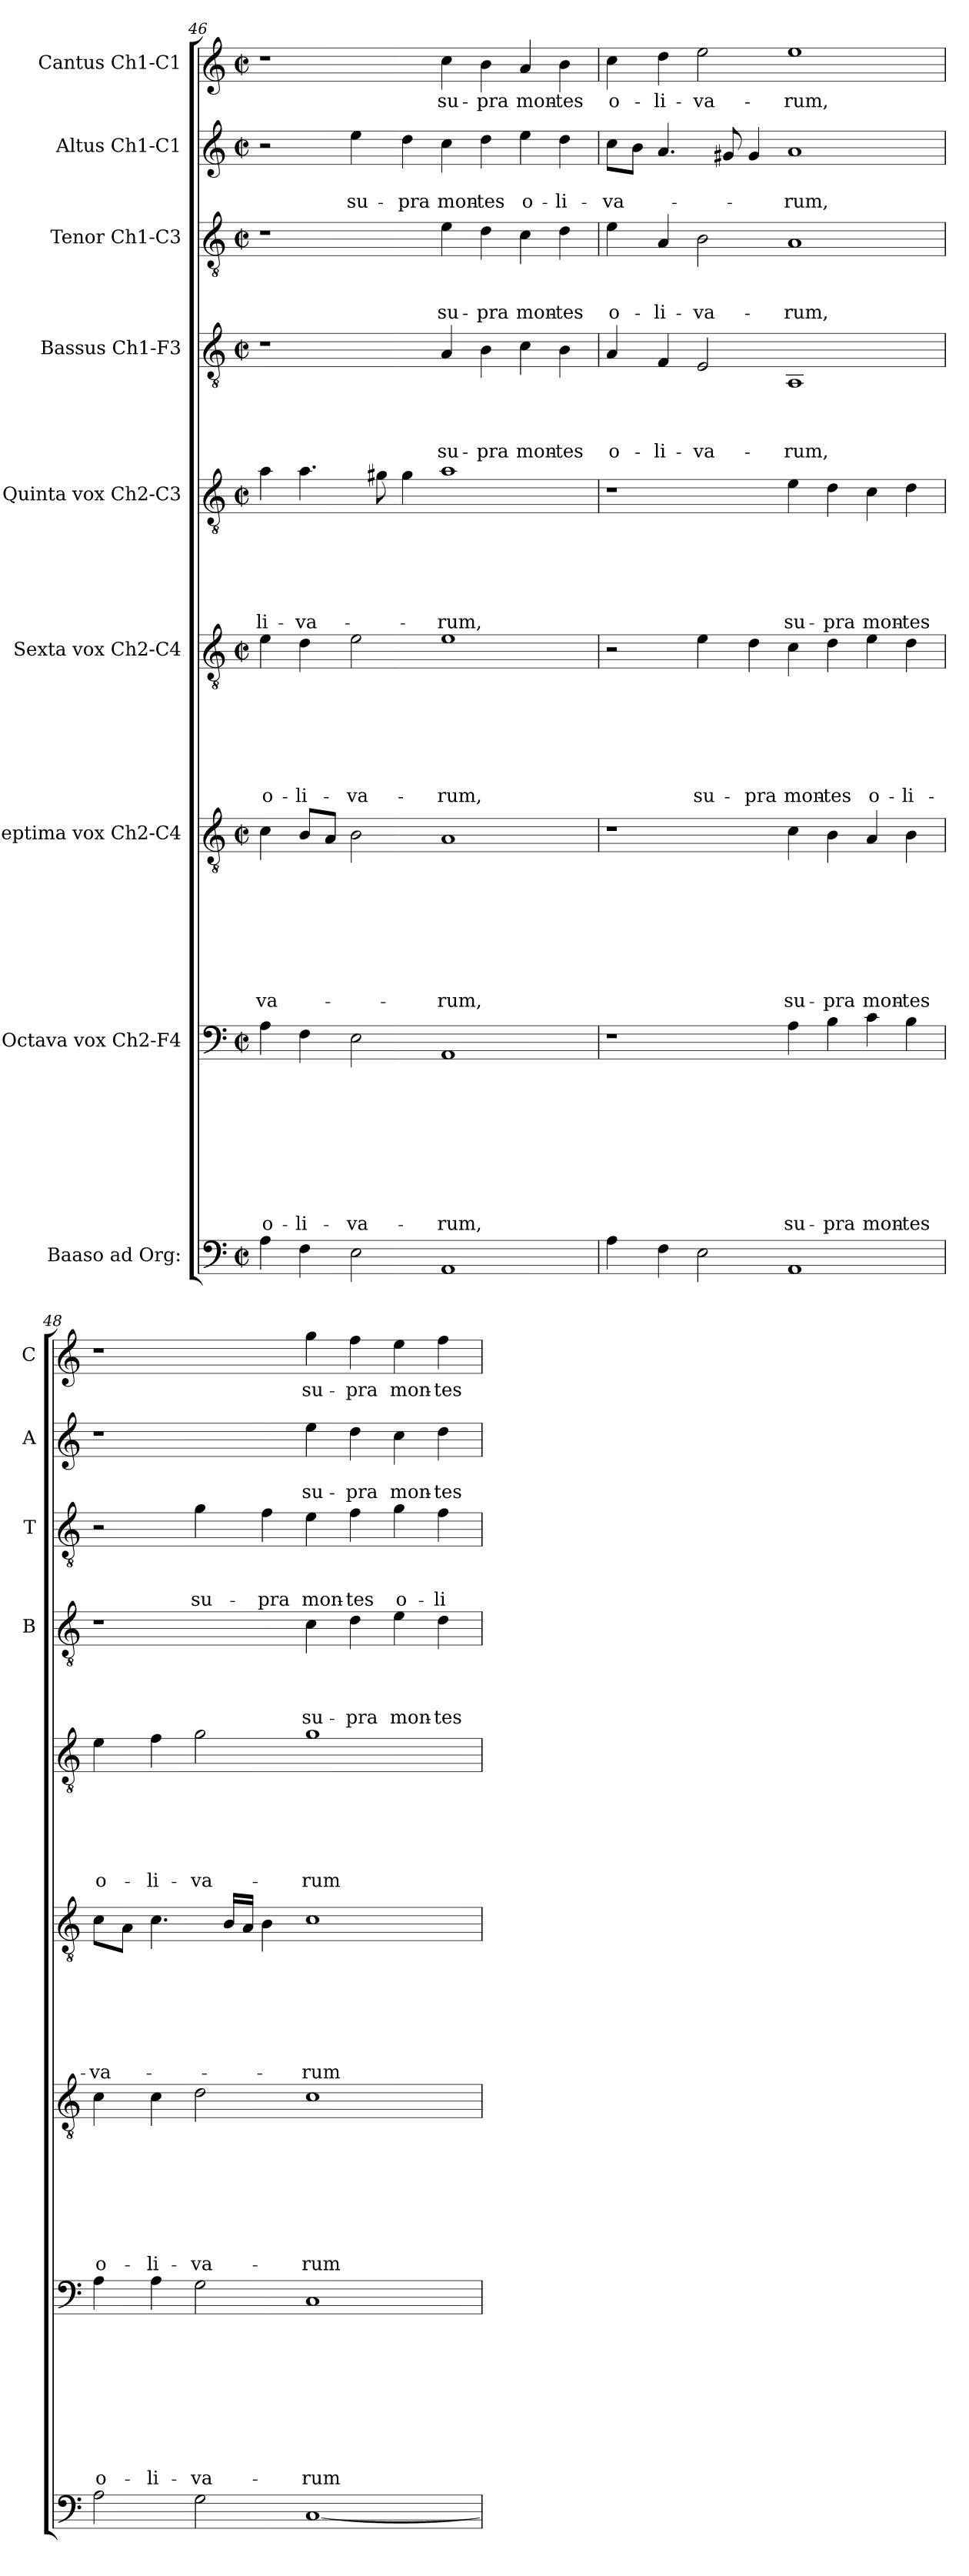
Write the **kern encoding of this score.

**kern	**kern	**text	**text	**text	**text	**text	**text	**text	**text	**text	**kern	**text	**text	**text	**text	**text	**text	**text	**text	**kern	**text	**text	**text	**text	**text	**text	**text	**kern	**text	**text	**text	**text	**text	**text	**kern	**text	**text	**text	**text	**kern	**text	**text	**text	**kern	**text	**text	**kern	**text
*part9	*part8	*part8	*part8	*part8	*part8	*part8	*part8	*part8	*part8	*part8	*part7	*part7	*part7	*part7	*part7	*part7	*part7	*part7	*part7	*part6	*part6	*part6	*part6	*part6	*part6	*part6	*part6	*part5	*part5	*part5	*part5	*part5	*part5	*part5	*part4	*part4	*part4	*part4	*part4	*part3	*part3	*part3	*part3	*part2	*part2	*part2	*part1	*part1
*staff9	*staff8	*staff8	*staff8	*staff8	*staff8	*staff8	*staff8	*staff8	*staff8	*staff8	*staff7	*staff7	*staff7	*staff7	*staff7	*staff7	*staff7	*staff7	*staff7	*staff6	*staff6	*staff6	*staff6	*staff6	*staff6	*staff6	*staff6	*staff5	*staff5	*staff5	*staff5	*staff5	*staff5	*staff5	*staff4	*staff4	*staff4	*staff4	*staff4	*staff3	*staff3	*staff3	*staff3	*staff2	*staff2	*staff2	*staff1	*staff1
*I"Baaso ad Org:	*I"Octava vox Ch2-F4	*	*	*	*	*	*	*	*	*	*I"Septima vox Ch2-C4	*	*	*	*	*	*	*	*	*I"Sexta vox Ch2-C4	*	*	*	*	*	*	*	*I"Quinta vox  Ch2-C3	*	*	*	*	*	*	*I"Bassus Ch1-F3	*	*	*	*	*I"Tenor Ch1-C3	*	*	*	*I"Altus Ch1-C1	*	*	*I"Cantus Ch1-C1	*
*	*	*	*	*	*	*	*	*	*	*	*	*	*	*	*	*	*	*	*	*	*	*	*	*	*	*	*	*	*	*	*	*	*	*	*I'B	*	*	*	*	*I'T	*	*	*	*I'A	*	*	*I'C	*
!!LO:PB:g=z
*clefF4	*clefF4	*	*	*	*	*	*	*	*	*	*clefGv2	*	*	*	*	*	*	*	*	*clefGv2	*	*	*	*	*	*	*	*clefGv2	*	*	*	*	*	*	*clefGv2	*	*	*	*	*clefGv2	*	*	*	*clefG2	*	*	*clefG2	*
*k[]	*k[]	*	*	*	*	*	*	*	*	*	*k[]	*	*	*	*	*	*	*	*	*k[]	*	*	*	*	*	*	*	*k[]	*	*	*	*	*	*	*k[]	*	*	*	*	*k[]	*	*	*	*k[]	*	*	*k[]	*
*C:	*C:	*	*	*	*	*	*	*	*	*	*C:	*	*	*	*	*	*	*	*	*C:	*	*	*	*	*	*	*	*C:	*	*	*	*	*	*	*C:	*	*	*	*	*C:	*	*	*	*C:	*	*	*C:	*
*M2/2	*M2/2	*	*	*	*	*	*	*	*	*	*M2/2	*	*	*	*	*	*	*	*	*M2/2	*	*	*	*	*	*	*	*M2/2	*	*	*	*	*	*	*M2/2	*	*	*	*	*M2/2	*	*	*	*M2/2	*	*	*M2/2	*
*met(c|)	*met(c|)	*	*	*	*	*	*	*	*	*	*met(c|)	*	*	*	*	*	*	*	*	*met(c|)	*	*	*	*	*	*	*	*met(c|)	*	*	*	*	*	*	*met(c|)	*	*	*	*	*met(c|)	*	*	*	*met(c|)	*	*	*met(c|)	*
=46	=46	=46	=46	=46	=46	=46	=46	=46	=46	=46	=46	=46	=46	=46	=46	=46	=46	=46	=46	=46	=46	=46	=46	=46	=46	=46	=46	=46	=46	=46	=46	=46	=46	=46	=46	=46	=46	=46	=46	=46	=46	=46	=46	=46	=46	=46	=46	=46
!	!	!	!	!	!	!	!	!	!	!LO:LY:b	!	!	!	!	!	!	!	!	!LO:LY:b	!	!	!	!	!	!	!	!LO:LY:b	!	!	!	!	!	!	!LO:LY:b	!	!	!	!	!	!	!	!	!	!	!	!	!	!
4A\	4A\	.	.	.	.	.	.	.	.	o-	4c\	.	.	.	.	.	.	.	-va-	4e\	.	.	.	.	.	.	o-	4a\	.	.	.	.	.	-li-	1r	.	.	.	.	1r	.	.	.	2r	.	.	1r	.
!	!	!	!	!	!	!	!	!	!	!LO:LY:b	!	!	!	!	!	!	!	!	!	!	!	!	!	!	!	!	!LO:LY:b	!	!	!	!	!	!	!LO:LY:b	!	!	!	!	!	!	!	!	!	!	!	!	!	!
4F\	4F\	.	.	.	.	.	.	.	.	-li-	8B/L	.	.	.	.	.	.	.	.	4d\	.	.	.	.	.	.	-li-	4.a\	.	.	.	.	.	-va-	.	.	.	.	.	.	.	.	.	.	.	.	.	.
.	.	.	.	.	.	.	.	.	.	.	8A/J	.	.	.	.	.	.	.	.	.	.	.	.	.	.	.	.	.	.	.	.	.	.	.	.	.	.	.	.	.	.	.	.	.	.	.	.	.
!	!	!	!	!	!	!	!	!	!	!LO:LY:b	!	!	!	!	!	!	!	!	!	!	!	!	!	!	!	!	!LO:LY:b	!	!	!	!	!	!	!	!	!	!	!	!	!	!	!	!	!	!	!LO:LY:b	!	!
2E\	2E\	.	.	.	.	.	.	.	.	-va-	2B\	.	.	.	.	.	.	.	.	2e\	.	.	.	.	.	.	-va-	.	.	.	.	.	.	.	.	.	.	.	.	.	.	.	.	4ee\	.	su-	.	.
.	.	.	.	.	.	.	.	.	.	.	.	.	.	.	.	.	.	.	.	.	.	.	.	.	.	.	.	8g#X\	.	.	.	.	.	.	.	.	.	.	.	.	.	.	.	.	.	.	.	.
!	!	!	!	!	!	!	!	!	!	!	!	!	!	!	!	!	!	!	!	!	!	!	!	!	!	!	!	!	!	!	!	!	!	!	!	!	!	!	!	!	!	!	!	!	!	!LO:LY:b	!	!
.	.	.	.	.	.	.	.	.	.	.	.	.	.	.	.	.	.	.	.	.	.	.	.	.	.	.	.	4g#\	.	.	.	.	.	.	.	.	.	.	.	.	.	.	.	4dd\	.	-pra	.	.
!	!	!	!	!	!	!	!	!	!	!LO:LY:b	!	!	!	!	!	!	!	!	!LO:LY:b	!	!	!	!	!	!	!	!LO:LY:b	!	!	!	!	!	!	!LO:LY:b	!	!	!	!	!LO:LY:b	!	!	!	!LO:LY:b	!	!	!LO:LY:b	!	!LO:LY:b
1AA	1AA	.	.	.	.	.	.	.	.	-rum,	1A	.	.	.	.	.	.	.	-rum,	1e	.	.	.	.	.	.	-rum,	1a	.	.	.	.	.	-rum,	4A/	.	.	.	su-	4e\	.	.	su-	4cc\	.	mon-	4cc\	su-
!	!	!	!	!	!	!	!	!	!	!	!	!	!	!	!	!	!	!	!	!	!	!	!	!	!	!	!	!	!	!	!	!	!	!	!	!	!	!	!LO:LY:b	!	!	!	!LO:LY:b	!	!	!LO:LY:b	!	!LO:LY:b
.	.	.	.	.	.	.	.	.	.	.	.	.	.	.	.	.	.	.	.	.	.	.	.	.	.	.	.	.	.	.	.	.	.	.	4B\	.	.	.	-pra	4d\	.	.	-pra	4dd\	.	-tes	4b\	-pra
!	!	!	!	!	!	!	!	!	!	!	!	!	!	!	!	!	!	!	!	!	!	!	!	!	!	!	!	!	!	!	!	!	!	!	!	!	!	!	!LO:LY:b	!	!	!	!LO:LY:b	!	!	!LO:LY:b	!	!LO:LY:b
.	.	.	.	.	.	.	.	.	.	.	.	.	.	.	.	.	.	.	.	.	.	.	.	.	.	.	.	.	.	.	.	.	.	.	4c\	.	.	.	mon-	4c\	.	.	mon-	4ee\	.	o-	4a/	mon-
!	!	!	!	!	!	!	!	!	!	!	!	!	!	!	!	!	!	!	!	!	!	!	!	!	!	!	!	!	!	!	!	!	!	!	!	!	!	!	!LO:LY:b	!	!	!	!LO:LY:b	!	!	!LO:LY:b	!	!LO:LY:b
.	.	.	.	.	.	.	.	.	.	.	.	.	.	.	.	.	.	.	.	.	.	.	.	.	.	.	.	.	.	.	.	.	.	.	4B\	.	.	.	-tes	4d\	.	.	-tes	4dd\	.	-li-	4b\	-tes
=47	=47	=47	=47	=47	=47	=47	=47	=47	=47	=47	=47	=47	=47	=47	=47	=47	=47	=47	=47	=47	=47	=47	=47	=47	=47	=47	=47	=47	=47	=47	=47	=47	=47	=47	=47	=47	=47	=47	=47	=47	=47	=47	=47	=47	=47	=47	=47	=47
!	!	!	!	!	!	!	!	!	!	!	!	!	!	!	!	!	!	!	!	!	!	!	!	!	!	!	!	!	!	!	!	!	!	!	!	!	!	!	!LO:LY:b	!	!	!	!LO:LY:b	!	!	!LO:LY:b	!	!LO:LY:b
4A\	1r	.	.	.	.	.	.	.	.	.	1r	.	.	.	.	.	.	.	.	2r	.	.	.	.	.	.	.	1r	.	.	.	.	.	.	4A/	.	.	.	o-	4e\	.	.	o-	8cc\L	.	-va-	4cc\	o-
.	.	.	.	.	.	.	.	.	.	.	.	.	.	.	.	.	.	.	.	.	.	.	.	.	.	.	.	.	.	.	.	.	.	.	.	.	.	.	.	.	.	.	.	8b\J	.	.	.	.
!	!	!	!	!	!	!	!	!	!	!	!	!	!	!	!	!	!	!	!	!	!	!	!	!	!	!	!	!	!	!	!	!	!	!	!	!	!	!	!LO:LY:b	!	!	!	!LO:LY:b	!	!	!	!	!LO:LY:b
4F\	.	.	.	.	.	.	.	.	.	.	.	.	.	.	.	.	.	.	.	.	.	.	.	.	.	.	.	.	.	.	.	.	.	.	4F/	.	.	.	-li-	4A/	.	.	-li-	4.a/	.	.	4dd\	-li-
!	!	!	!	!	!	!	!	!	!	!	!	!	!	!	!	!	!	!	!	!	!	!	!	!	!	!	!LO:LY:b	!	!	!	!	!	!	!	!	!	!	!	!LO:LY:b	!	!	!	!LO:LY:b	!	!	!	!	!LO:LY:b
2E\	.	.	.	.	.	.	.	.	.	.	.	.	.	.	.	.	.	.	.	4e\	.	.	.	.	.	.	su-	.	.	.	.	.	.	.	2E/	.	.	.	-va-	2B\	.	.	-va-	.	.	.	2ee\	-va-
.	.	.	.	.	.	.	.	.	.	.	.	.	.	.	.	.	.	.	.	.	.	.	.	.	.	.	.	.	.	.	.	.	.	.	.	.	.	.	.	.	.	.	.	8g#X/	.	.	.	.
!	!	!	!	!	!	!	!	!	!	!	!	!	!	!	!	!	!	!	!	!	!	!	!	!	!	!	!LO:LY:b	!	!	!	!	!	!	!	!	!	!	!	!	!	!	!	!	!	!	!	!	!
.	.	.	.	.	.	.	.	.	.	.	.	.	.	.	.	.	.	.	.	4d\	.	.	.	.	.	.	-pra	.	.	.	.	.	.	.	.	.	.	.	.	.	.	.	.	4g#/	.	.	.	.
!	!	!	!	!	!	!	!	!	!	!LO:LY:b	!	!	!	!	!	!	!	!	!LO:LY:b	!	!	!	!	!	!	!	!LO:LY:b	!	!	!	!	!	!	!LO:LY:b	!	!	!	!	!LO:LY:b	!	!	!	!LO:LY:b	!	!	!LO:LY:b	!	!LO:LY:b
1AA	4A\	.	.	.	.	.	.	.	.	su-	4c\	.	.	.	.	.	.	.	su-	4c\	.	.	.	.	.	.	mon-	4e\	.	.	.	.	.	su-	1AA	.	.	.	-rum,	1A	.	.	-rum,	1a	.	-rum,	1ee	-rum,
!	!	!	!	!	!	!	!	!	!	!LO:LY:b	!	!	!	!	!	!	!	!	!LO:LY:b	!	!	!	!	!	!	!	!LO:LY:b	!	!	!	!	!	!	!LO:LY:b	!	!	!	!	!	!	!	!	!	!	!	!	!	!
.	4B\	.	.	.	.	.	.	.	.	-pra	4B\	.	.	.	.	.	.	.	-pra	4d\	.	.	.	.	.	.	-tes	4d\	.	.	.	.	.	-pra	.	.	.	.	.	.	.	.	.	.	.	.	.	.
!	!	!	!	!	!	!	!	!	!	!LO:LY:b	!	!	!	!	!	!	!	!	!LO:LY:b	!	!	!	!	!	!	!	!LO:LY:b	!	!	!	!	!	!	!LO:LY:b	!	!	!	!	!	!	!	!	!	!	!	!	!	!
.	4c\	.	.	.	.	.	.	.	.	mon-	4A/	.	.	.	.	.	.	.	mon-	4e\	.	.	.	.	.	.	o-	4c\	.	.	.	.	.	mon-	.	.	.	.	.	.	.	.	.	.	.	.	.	.
!	!	!	!	!	!	!	!	!	!	!LO:LY:b	!	!	!	!	!	!	!	!	!LO:LY:b	!	!	!	!	!	!	!	!LO:LY:b	!	!	!	!	!	!	!LO:LY:b	!	!	!	!	!	!	!	!	!	!	!	!	!	!
.	4B\	.	.	.	.	.	.	.	.	-tes	4B\	.	.	.	.	.	.	.	-tes	4d\	.	.	.	.	.	.	-li-	4d\	.	.	.	.	.	-tes	.	.	.	.	.	.	.	.	.	.	.	.	.	.
=48	=48	=48	=48	=48	=48	=48	=48	=48	=48	=48	=48	=48	=48	=48	=48	=48	=48	=48	=48	=48	=48	=48	=48	=48	=48	=48	=48	=48	=48	=48	=48	=48	=48	=48	=48	=48	=48	=48	=48	=48	=48	=48	=48	=48	=48	=48	=48	=48
!	!	!	!	!	!	!	!	!	!	!LO:LY:b	!	!	!	!	!	!	!	!	!LO:LY:b	!	!	!	!	!	!	!	!LO:LY:b	!	!	!	!	!	!	!LO:LY:b	!	!	!	!	!	!	!	!	!	!	!	!	!	!
2A\	4A\	.	.	.	.	.	.	.	.	o-	4c\	.	.	.	.	.	.	.	o-	8c\L	.	.	.	.	.	.	-va-	4e\	.	.	.	.	.	o-	1r	.	.	.	.	2r	.	.	.	1r	.	.	1r	.
.	.	.	.	.	.	.	.	.	.	.	.	.	.	.	.	.	.	.	.	8A\J	.	.	.	.	.	.	.	.	.	.	.	.	.	.	.	.	.	.	.	.	.	.	.	.	.	.	.	.
!	!	!	!	!	!	!	!	!	!	!LO:LY:b	!	!	!	!	!	!	!	!	!LO:LY:b	!	!	!	!	!	!	!	!	!	!	!	!	!	!	!LO:LY:b	!	!	!	!	!	!	!	!	!	!	!	!	!	!
.	4A\	.	.	.	.	.	.	.	.	-li-	4c\	.	.	.	.	.	.	.	-li-	4.c\	.	.	.	.	.	.	.	4f\	.	.	.	.	.	-li-	.	.	.	.	.	.	.	.	.	.	.	.	.	.
!	!	!	!	!	!	!	!	!	!	!LO:LY:b	!	!	!	!	!	!	!	!	!LO:LY:b	!	!	!	!	!	!	!	!	!	!	!	!	!	!	!LO:LY:b	!	!	!	!	!	!	!	!	!LO:LY:b	!	!	!	!	!
2G\	2G\	.	.	.	.	.	.	.	.	-va-	2d\	.	.	.	.	.	.	.	-va-	.	.	.	.	.	.	.	.	2g\	.	.	.	.	.	-va-	.	.	.	.	.	4g\	.	.	su-	.	.	.	.	.
.	.	.	.	.	.	.	.	.	.	.	.	.	.	.	.	.	.	.	.	16B/LL	.	.	.	.	.	.	.	.	.	.	.	.	.	.	.	.	.	.	.	.	.	.	.	.	.	.	.	.
.	.	.	.	.	.	.	.	.	.	.	.	.	.	.	.	.	.	.	.	16A/JJ	.	.	.	.	.	.	.	.	.	.	.	.	.	.	.	.	.	.	.	.	.	.	.	.	.	.	.	.
!	!	!	!	!	!	!	!	!	!	!	!	!	!	!	!	!	!	!	!	!	!	!	!	!	!	!	!	!	!	!	!	!	!	!	!	!	!	!	!	!	!	!	!LO:LY:b	!	!	!	!	!
.	.	.	.	.	.	.	.	.	.	.	.	.	.	.	.	.	.	.	.	4B\	.	.	.	.	.	.	.	.	.	.	.	.	.	.	.	.	.	.	.	4f\	.	.	-pra	.	.	.	.	.
!	!	!	!	!	!	!	!	!	!	!LO:LY:b	!	!	!	!	!	!	!	!	!LO:LY:b	!	!	!	!	!	!	!	!LO:LY:b	!	!	!	!	!	!	!LO:LY:b	!	!	!	!	!LO:LY:b	!	!	!	!LO:LY:b	!	!	!LO:LY:b	!	!LO:LY:b
[1C	1C	.	.	.	.	.	.	.	.	-rum	1c	.	.	.	.	.	.	.	-rum	1c	.	.	.	.	.	.	-rum	1g	.	.	.	.	.	-rum	4c\	.	.	.	su-	4e\	.	.	mon-	4ee\	.	su-	4gg\	su-
!	!	!	!	!	!	!	!	!	!	!	!	!	!	!	!	!	!	!	!	!	!	!	!	!	!	!	!	!	!	!	!	!	!	!	!	!	!	!	!LO:LY:b	!	!	!	!LO:LY:b	!	!	!LO:LY:b	!	!LO:LY:b
.	.	.	.	.	.	.	.	.	.	.	.	.	.	.	.	.	.	.	.	.	.	.	.	.	.	.	.	.	.	.	.	.	.	.	4d\	.	.	.	-pra	4f\	.	.	-tes	4dd\	.	-pra	4ff\	-pra
!	!	!	!	!	!	!	!	!	!	!	!	!	!	!	!	!	!	!	!	!	!	!	!	!	!	!	!	!	!	!	!	!	!	!	!	!	!	!	!LO:LY:b	!	!	!	!LO:LY:b	!	!	!LO:LY:b	!	!LO:LY:b
.	.	.	.	.	.	.	.	.	.	.	.	.	.	.	.	.	.	.	.	.	.	.	.	.	.	.	.	.	.	.	.	.	.	.	4e\	.	.	.	mon-	4g\	.	.	o-	4cc\	.	mon-	4ee\	mon-
!	!	!	!	!	!	!	!	!	!	!	!	!	!	!	!	!	!	!	!	!	!	!	!	!	!	!	!	!	!	!	!	!	!	!	!	!	!	!	!LO:LY:b	!	!	!	!LO:LY:b	!	!	!LO:LY:b	!	!LO:LY:b
.	.	.	.	.	.	.	.	.	.	.	.	.	.	.	.	.	.	.	.	.	.	.	.	.	.	.	.	.	.	.	.	.	.	.	4d\	.	.	.	-tes	4f\	.	.	-li-	4dd\	.	-tes	4ff\	-tes
=	=	=	=	=	=	=	=	=	=	=	=	=	=	=	=	=	=	=	=	=	=	=	=	=	=	=	=	=	=	=	=	=	=	=	=	=	=	=	=	=	=	=	=	=	=	=	=	=
*-	*-	*-	*-	*-	*-	*-	*-	*-	*-	*-	*-	*-	*-	*-	*-	*-	*-	*-	*-	*-	*-	*-	*-	*-	*-	*-	*-	*-	*-	*-	*-	*-	*-	*-	*-	*-	*-	*-	*-	*-	*-	*-	*-	*-	*-	*-	*-	*-
